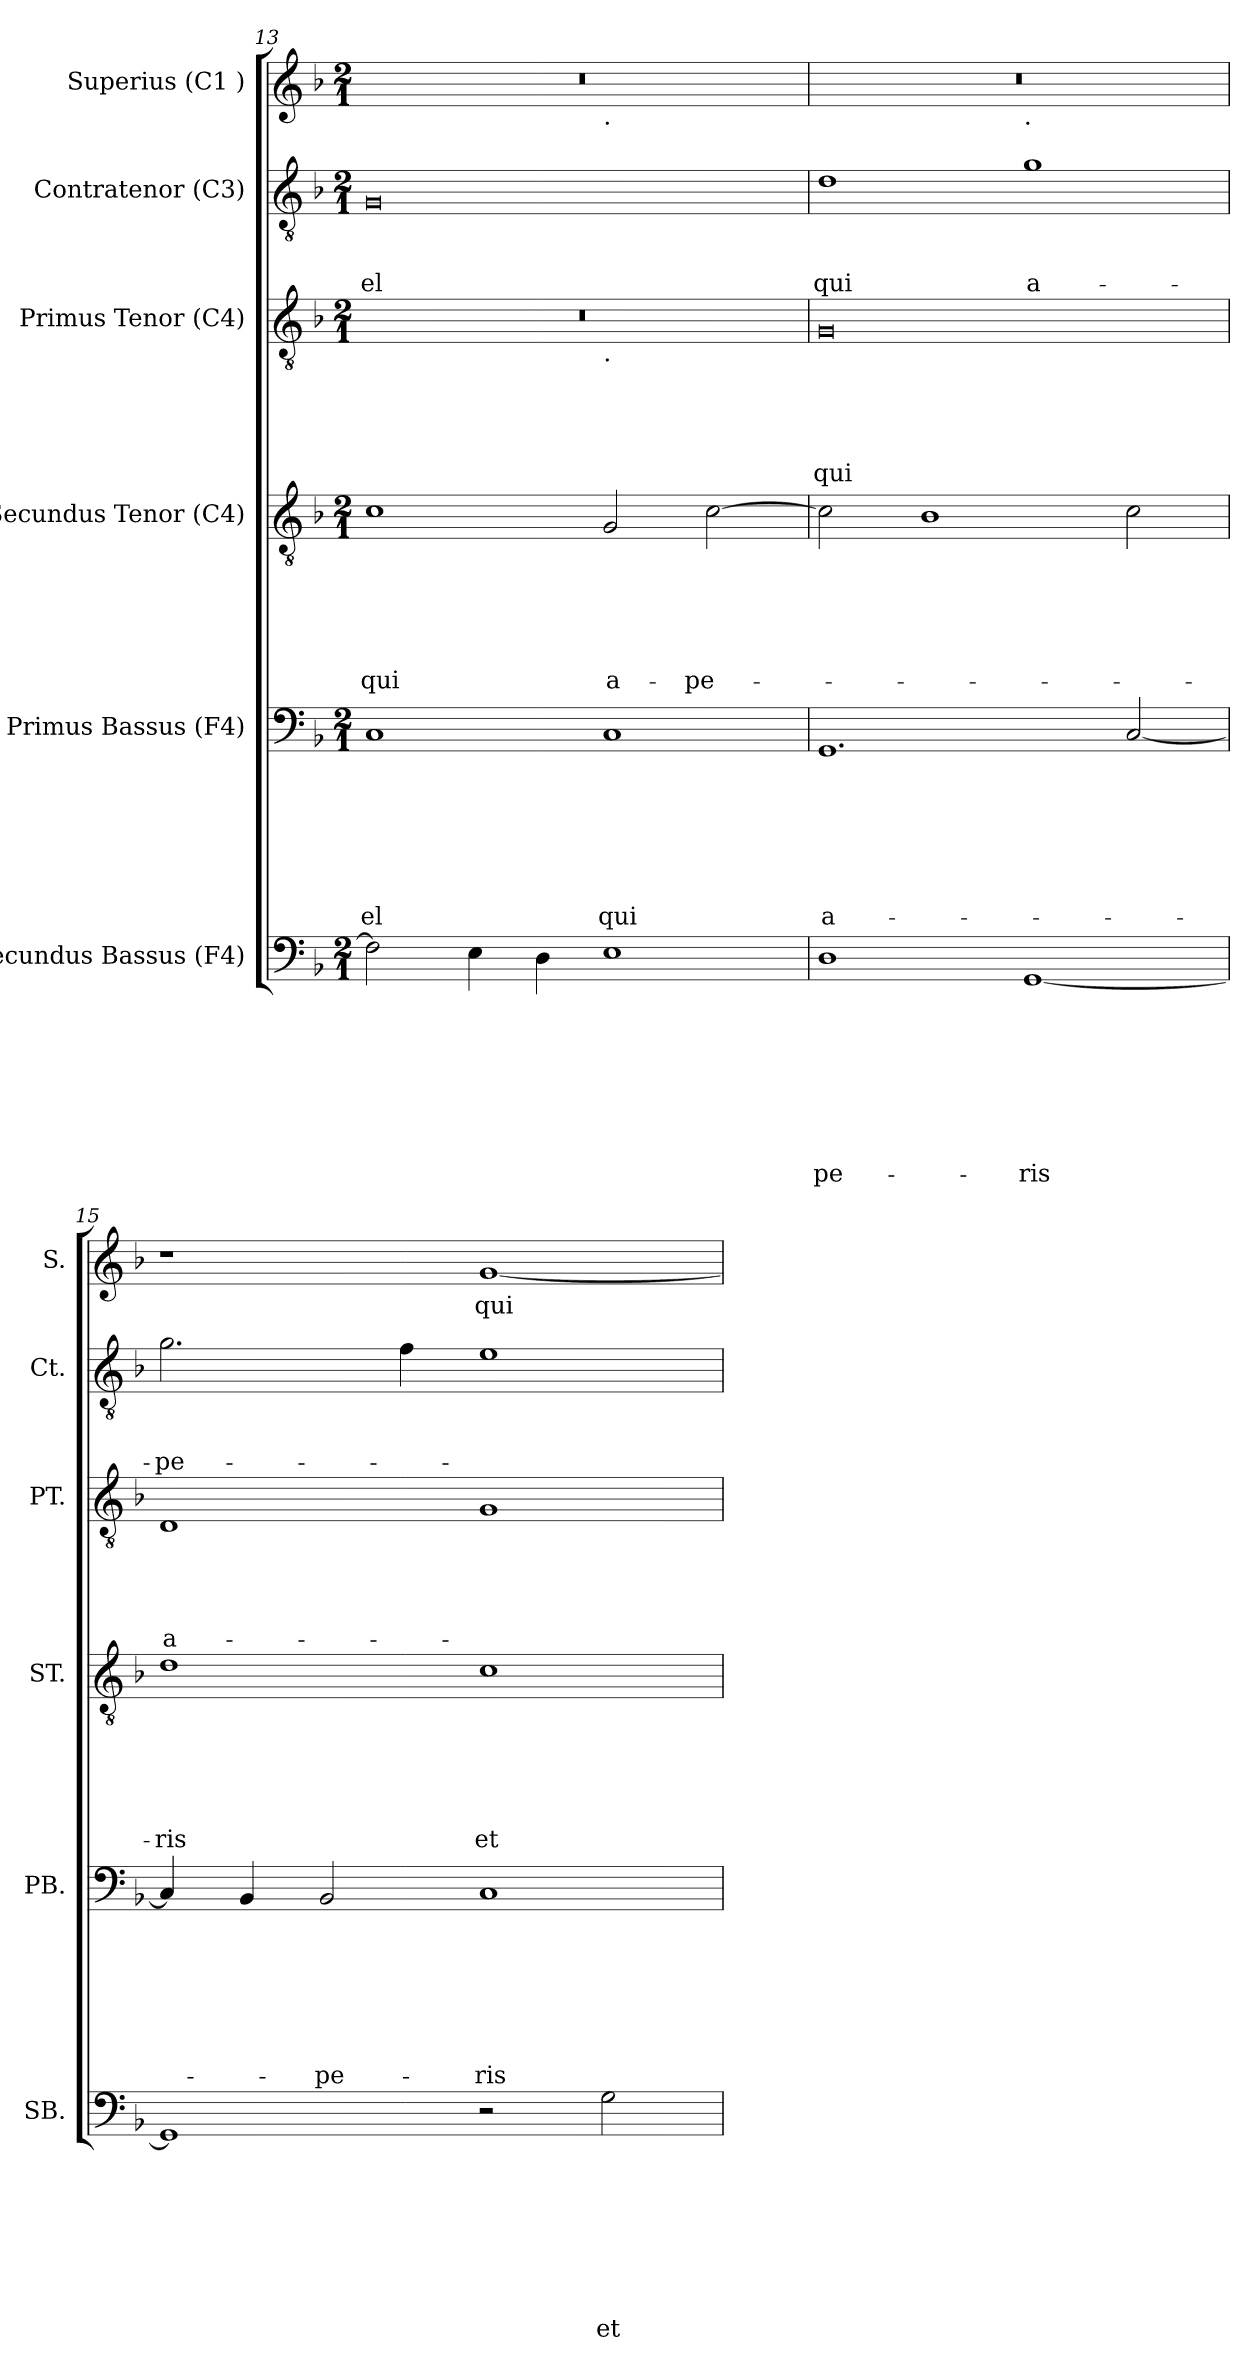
**kern	**text	**text	**text	**text	**text	**text	**text	**text	**kern	**text	**text	**text	**text	**text	**text	**text	**kern	**text	**text	**text	**text	**text	**text	**kern	**text	**text	**text	**text	**text	**kern	**text	**text	**text	**kern	**text
*part6	*part6	*part6	*part6	*part6	*part6	*part6	*part6	*part6	*part5	*part5	*part5	*part5	*part5	*part5	*part5	*part5	*part4	*part4	*part4	*part4	*part4	*part4	*part4	*part3	*part3	*part3	*part3	*part3	*part3	*part2	*part2	*part2	*part2	*part1	*part1
*staff6	*staff6	*staff6	*staff6	*staff6	*staff6	*staff6	*staff6	*staff6	*staff5	*staff5	*staff5	*staff5	*staff5	*staff5	*staff5	*staff5	*staff4	*staff4	*staff4	*staff4	*staff4	*staff4	*staff4	*staff3	*staff3	*staff3	*staff3	*staff3	*staff3	*staff2	*staff2	*staff2	*staff2	*staff1	*staff1
*I"Secundus Bassus (F4)	*	*	*	*	*	*	*	*	*I"Primus Bassus (F4)	*	*	*	*	*	*	*	*I"Secundus Tenor (C4)	*	*	*	*	*	*	*I"Primus Tenor (C4)	*	*	*	*	*	*I"Contratenor (C3)	*	*	*	*I"Superius (C1 )	*
*I'SB.	*	*	*	*	*	*	*	*	*I'PB.	*	*	*	*	*	*	*	*I'ST.	*	*	*	*	*	*	*I'PT.	*	*	*	*	*	*I'Ct.	*	*	*	*I'S.	*
*clefF4	*	*	*	*	*	*	*	*	*clefF4	*	*	*	*	*	*	*	*clefGv2	*	*	*	*	*	*	*clefGv2	*	*	*	*	*	*clefGv2	*	*	*	*clefG2	*
*k[b-]	*	*	*	*	*	*	*	*	*k[b-]	*	*	*	*	*	*	*	*k[b-]	*	*	*	*	*	*	*k[b-]	*	*	*	*	*	*k[b-]	*	*	*	*k[b-]	*
*F:	*	*	*	*	*	*	*	*	*F:	*	*	*	*	*	*	*	*F:	*	*	*	*	*	*	*F:	*	*	*	*	*	*F:	*	*	*	*F:	*
*M2/1	*	*	*	*	*	*	*	*	*M2/1	*	*	*	*	*	*	*	*M2/1	*	*	*	*	*	*	*M2/1	*	*	*	*	*	*M2/1	*	*	*	*M2/1	*
=13	=13	=13	=13	=13	=13	=13	=13	=13	=13	=13	=13	=13	=13	=13	=13	=13	=13	=13	=13	=13	=13	=13	=13	=13	=13	=13	=13	=13	=13	=13	=13	=13	=13	=13	=13
!	!	!	!	!	!	!	!	!	!	!	!	!	!	!	!	!LO:LY:b	!	!	!	!	!	!	!LO:LY:b	!	!	!	!	!	!	!	!	!	!LO:LY:b:rj	!	!
*	*	*	*	*	*	*	*	*	*	*	*	*	*	*	*	*	*	*	*	*	*	*	*	*^	*	*	*	*	*	*	*	*	*	*^	*
2F\]	.	.	.	.	.	.	.	.	1C	.	.	.	.	.	.	-el	1c	.	.	.	.	.	qui	0r	1ryy	.	.	.	.	.	0G	.	.	-el	0r	1ryy	.
4E\	.	.	.	.	.	.	.	.	.	.	.	.	.	.	.	.	.	.	.	.	.	.	.	.	.	.	.	.	.	.	.	.	.	.	.	.	.
4D\	.	.	.	.	.	.	.	.	.	.	.	.	.	.	.	.	.	.	.	.	.	.	.	.	.	.	.	.	.	.	.	.	.	.	.	.	.
!	!	!	!	!	!	!	!	!	!	!	!	!	!	!	!	!	!	!	!	!	!	!	!	!	!	!	!	!	!	!	!	!	!	!	!	!LO:TX:b:t=.	!
!	!	!	!	!	!	!	!	!	!	!	!	!	!	!	!	!	!	!	!	!	!	!	!	!	!LO:TX:b:t=.	!	!	!	!	!	!	!	!	!	!	!	!
!	!	!	!	!	!	!	!	!	!	!	!	!	!	!	!	!LO:LY:b	!	!	!	!	!	!	!LO:LY:b	!	!	!	!	!	!	!	!	!	!	!	!	!	!
1E	.	.	.	.	.	.	.	.	1C	.	.	.	.	.	.	qui	2G/	.	.	.	.	.	a-	.	1ryy	.	.	.	.	.	.	.	.	.	.	1ryy	.
!	!	!	!	!	!	!	!	!	!	!	!	!	!	!	!	!	!	!	!	!	!	!	!LO:LY:b	!	!	!	!	!	!	!	!	!	!	!	!	!	!
.	.	.	.	.	.	.	.	.	.	.	.	.	.	.	.	.	[>2c\	.	.	.	.	.	-pe-	.	.	.	.	.	.	.	.	.	.	.	.	.	.
=14	=14	=14	=14	=14	=14	=14	=14	=14	=14	=14	=14	=14	=14	=14	=14	=14	=14	=14	=14	=14	=14	=14	=14	=14	=14	=14	=14	=14	=14	=14	=14	=14	=14	=14	=14	=14	=14
!	!	!	!	!	!	!	!	!LO:LY:b	!	!	!	!	!	!	!	!LO:LY:b:rj	!	!	!	!	!	!	!	!	!	!	!	!	!	!LO:LY:b	!	!	!	!LO:LY:b	!	!	!
*	*	*	*	*	*	*	*	*	*	*	*	*	*	*	*	*	*	*	*	*	*	*	*	*v	*v	*	*	*	*	*	*	*	*	*	*	*	*
1D	.	.	.	.	.	.	.	-pe-	1.GG	.	.	.	.	.	.	a-	2c\]	.	.	.	.	.	.	0G	.	.	.	.	qui	1d	.	.	qui	0r	1ryy	.
.	.	.	.	.	.	.	.	.	.	.	.	.	.	.	.	.	1B-	.	.	.	.	.	.	.	.	.	.	.	.	.	.	.	.	.	.	.
!	!	!	!	!	!	!	!	!	!	!	!	!	!	!	!	!	!	!	!	!	!	!	!	!	!	!	!	!	!	!	!	!	!	!	!LO:TX:b:t=.	!
!	!	!	!	!	!	!	!	!LO:LY:b	!	!	!	!	!	!	!	!	!	!	!	!	!	!	!	!	!	!	!	!	!	!	!	!	!LO:LY:b:rj	!	!	!
[<1GG	.	.	.	.	.	.	.	-ris	.	.	.	.	.	.	.	.	.	.	.	.	.	.	.	.	.	.	.	.	.	1g	.	.	a-	.	1ryy	.
.	.	.	.	.	.	.	.	.	[<2C/	.	.	.	.	.	.	.	2c\	.	.	.	.	.	.	.	.	.	.	.	.	.	.	.	.	.	.	.
=15	=15	=15	=15	=15	=15	=15	=15	=15	=15	=15	=15	=15	=15	=15	=15	=15	=15	=15	=15	=15	=15	=15	=15	=15	=15	=15	=15	=15	=15	=15	=15	=15	=15	=15	=15	=15
!	!	!	!	!	!	!	!	!	!	!	!	!	!	!	!	!	!	!	!	!	!	!	!LO:LY:b	!	!	!	!	!	!LO:LY:b	!	!	!	!LO:LY:b	!	!	!
*	*	*	*	*	*	*	*	*	*	*	*	*	*	*	*	*	*	*	*	*	*	*	*	*	*	*	*	*	*	*	*	*	*	*v	*v	*
1GG]	.	.	.	.	.	.	.	.	4C/]	.	.	.	.	.	.	.	1d	.	.	.	.	.	-ris	1D	.	.	.	.	a-	2.g\	.	.	-pe-	1r	.
.	.	.	.	.	.	.	.	.	4BB-/	.	.	.	.	.	.	.	.	.	.	.	.	.	.	.	.	.	.	.	.	.	.	.	.	.	.
!	!	!	!	!	!	!	!	!	!	!	!	!	!	!	!	!LO:LY:b	!	!	!	!	!	!	!	!	!	!	!	!	!	!	!	!	!	!	!
.	.	.	.	.	.	.	.	.	2BB-/	.	.	.	.	.	.	-pe-	.	.	.	.	.	.	.	.	.	.	.	.	.	.	.	.	.	.	.
.	.	.	.	.	.	.	.	.	.	.	.	.	.	.	.	.	.	.	.	.	.	.	.	.	.	.	.	.	.	4f\	.	.	.	.	.
!	!	!	!	!	!	!	!	!	!	!	!	!	!	!	!	!LO:LY:b	!	!	!	!	!	!	!LO:LY:b	!	!	!	!	!	!	!	!	!	!	!	!LO:LY:b
2r	.	.	.	.	.	.	.	.	1C	.	.	.	.	.	.	-ris	1c	.	.	.	.	.	et	1G	.	.	.	.	.	1e	.	.	.	[>1g	-qui
!	!	!	!	!	!	!	!	!LO:LY:b	!	!	!	!	!	!	!	!	!	!	!	!	!	!	!	!	!	!	!	!	!	!	!	!	!	!	!
2G\	.	.	.	.	.	.	.	et	.	.	.	.	.	.	.	.	.	.	.	.	.	.	.	.	.	.	.	.	.	.	.	.	.	.	.
=	=	=	=	=	=	=	=	=	=	=	=	=	=	=	=	=	=	=	=	=	=	=	=	=	=	=	=	=	=	=	=	=	=	=	=
*-	*-	*-	*-	*-	*-	*-	*-	*-	*-	*-	*-	*-	*-	*-	*-	*-	*-	*-	*-	*-	*-	*-	*-	*-	*-	*-	*-	*-	*-	*-	*-	*-	*-	*-	*-
